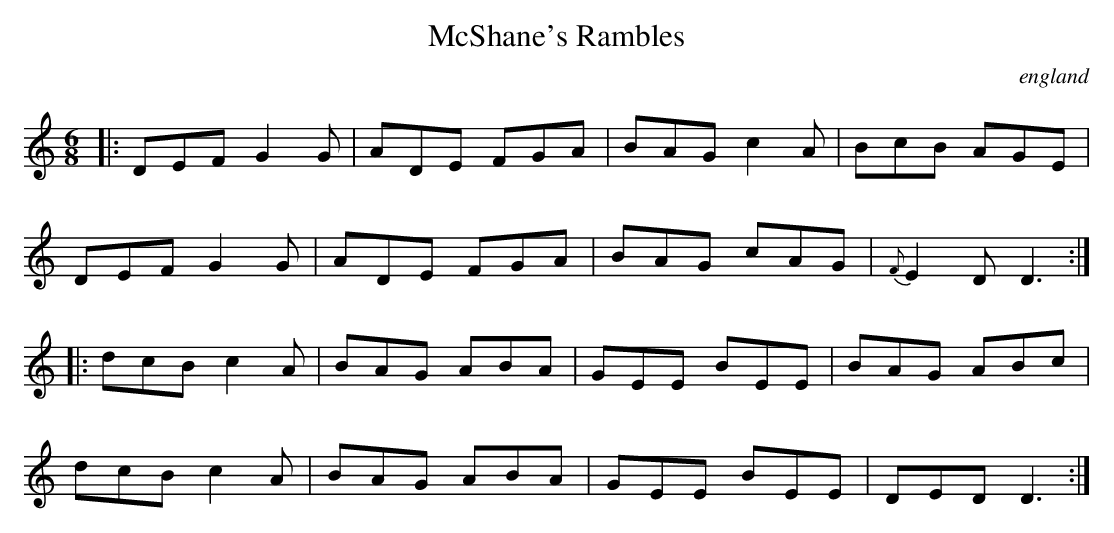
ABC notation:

X:1
T:McShane's Rambles
O:england
M:6/8
L:1/8
K:C
|:DEF G2G|ADE FGA|BAG c2A|BcB AGE|
DEF G2G|ADE FGA|BAG cAG|{F}E2D D3:|
|:dcB c2A|BAG ABA|GEE BEE|BAG ABc|
dcB c2A|BAG ABA|GEE BEE|DED D3:|
